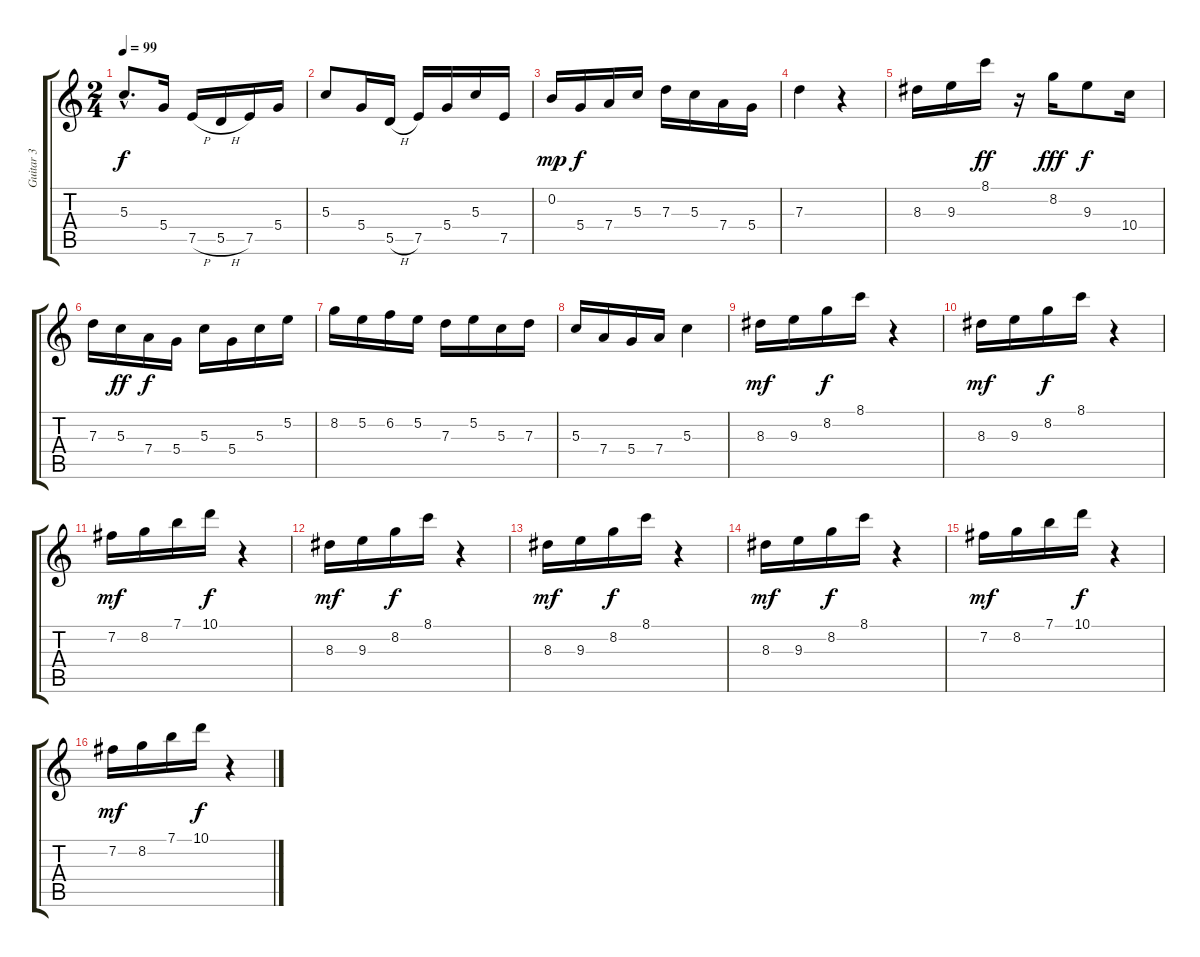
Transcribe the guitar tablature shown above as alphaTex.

\track ("Guitar 3" "Guitar 3") {instrument acousticguitarsteel}
\staff {score tabs}
\tuning (E4 B3 G3 D3 A2 E2) {hide}
\ts (2 4)
\tempo 99
\clef g2
\ks c
5.3{hac}.8{d dy f} 5.4.16 7.5{h}.16 5.5{h}.16 7.5.16 5.4.16 |
5.3.8 5.4.16 5.5{h}.16 7.5.16 5.4.16 5.3.16 7.5.16 |
0.2.16{dy mp} 5.4.16{dy f} 7.4.16 5.3.16 7.3.16 5.3.16 7.4.16 5.4.16 |
7.3.4 r.4 |
8.3.16 9.3.16 8.1.16{dy ff} r.16 8.2.16{dy fff} 9.3.8{dy f} 10.4.16 |
7.3.16 5.3.16{dy ff} 7.4.16{dy f} 5.4.16 5.3.16 5.4.16 5.3.16 5.2.16 |
8.2.16 5.2.16 6.2.16 5.2.16 7.3.16 5.2.16 5.3.16 7.3.16 |
5.3.16 7.4.16 5.4.16 7.4.16 5.3.4 |
8.3.16{dy mf} 9.3.16 8.2.16{dy f} 8.1.16 r.4 |
8.3.16{dy mf} 9.3.16 8.2.16{dy f} 8.1.16 r.4 |
7.2.16{dy mf} 8.2.16 7.1.16 10.1.16{dy f} r.4 |
8.3.16{dy mf} 9.3.16 8.2.16{dy f} 8.1.16 r.4 |
8.3.16{dy mf} 9.3.16 8.2.16{dy f} 8.1.16 r.4 |
8.3.16{dy mf} 9.3.16 8.2.16{dy f} 8.1.16 r.4 |
7.2.16{dy mf} 8.2.16 7.1.16 10.1.16{dy f} r.4 |
7.2.16{dy mf} 8.2.16 7.1.16 10.1.16{dy f} r.4
